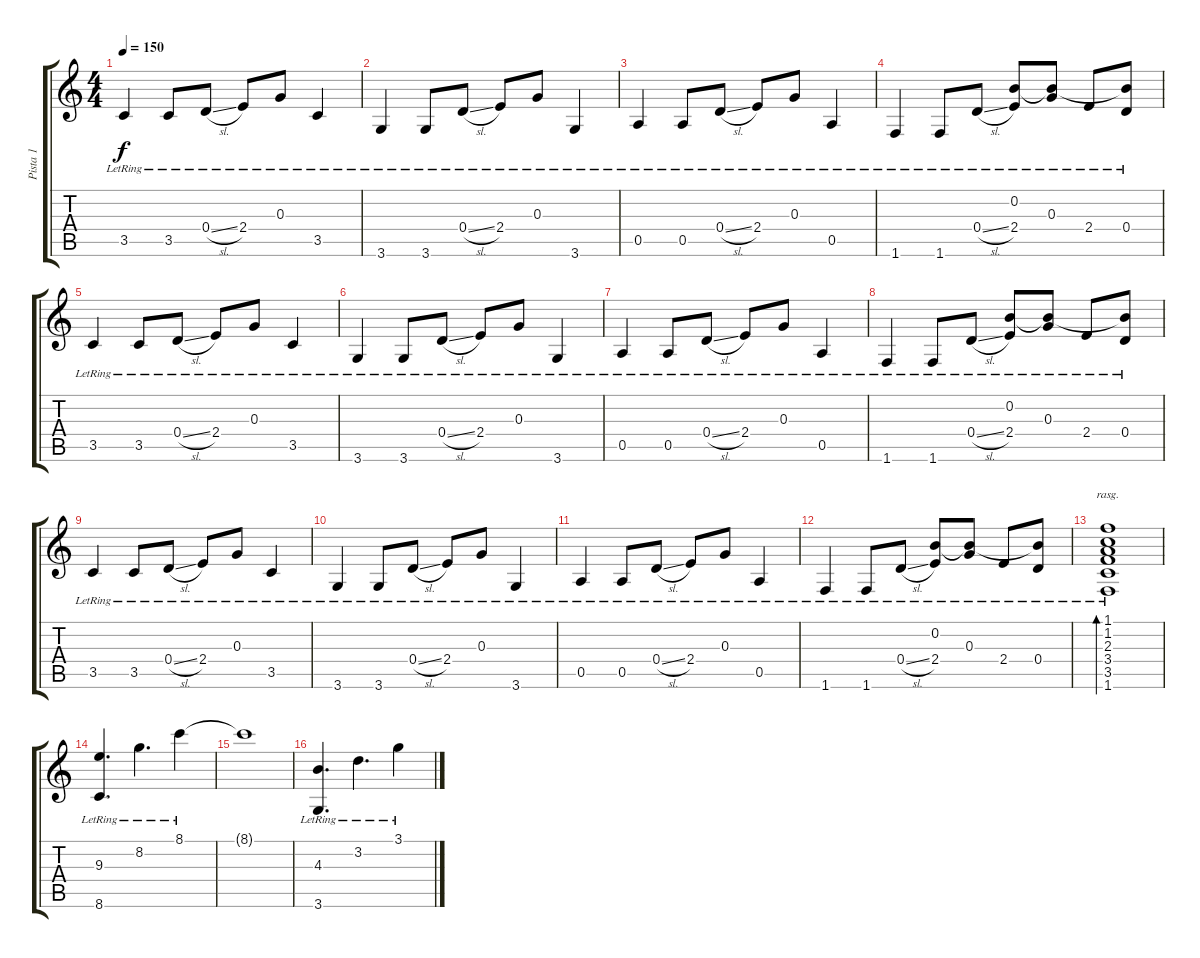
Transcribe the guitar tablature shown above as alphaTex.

\track ("Pista 1" "Pista 1") {instrument acousticguitarsteel}
\staff {score tabs}
\tuning (E4 B3 G3 D3 A2 E2) {hide}
\ts (4 4)
\tempo 150
\clef g2
\ks c
3.5{lr}.4{dy f} 3.5{lr}.8 0.4{sl lr}.8 2.4{lr}.8 0.3{lr}.8 3.5{lr}.4 |
3.6{lr}.4 3.6{lr}.8 0.4{sl lr}.8 2.4{lr}.8 0.3{lr}.8 3.6{lr}.4 |
0.5{lr}.4 0.5{lr}.8 0.4{sl lr}.8 2.4{lr}.8 0.3{lr}.8 0.5{lr}.4 |
1.6{lr}.4 1.6{lr}.8 0.4{sl lr}.8 (0.2 2.4{lr}).8 (0.2{t} 0.3{lr}).8 2.4{lr}.8 (0.2{t} 0.4{lr}).8 |
3.5{lr}.4 3.5{lr}.8 0.4{sl lr}.8 2.4{lr}.8 0.3{lr}.8 3.5{lr}.4 |
3.6{lr}.4 3.6{lr}.8 0.4{sl lr}.8 2.4{lr}.8 0.3{lr}.8 3.6{lr}.4 |
0.5{lr}.4 0.5{lr}.8 0.4{sl lr}.8 2.4{lr}.8 0.3{lr}.8 0.5{lr}.4 |
1.6{lr}.4 1.6{lr}.8 0.4{sl lr}.8 (0.2 2.4{lr}).8 (0.2{t} 0.3{lr}).8 2.4{lr}.8 (0.2{t} 0.4{lr}).8 |
3.5{lr}.4 3.5{lr}.8 0.4{sl lr}.8 2.4{lr}.8 0.3{lr}.8 3.5{lr}.4 |
3.6{lr}.4 3.6{lr}.8 0.4{sl lr}.8 2.4{lr}.8 0.3{lr}.8 3.6{lr}.4 |
0.5{lr}.4 0.5{lr}.8 0.4{sl lr}.8 2.4{lr}.8 0.3{lr}.8 0.5{lr}.4 |
1.6{lr}.4 1.6{lr}.8 0.4{sl lr}.8 (0.2 2.4{lr}).8 (0.2{t} 0.3{lr}).8 2.4{lr}.8 (0.2{t} 0.4{lr}).8 |
(1.1{lr} 1.2{lr} 2.3{lr} 3.4{lr} 3.5{lr} 1.6{lr}).1{bd 480 rasg ii} |
(9.3{lr} 8.6{lr}).4{d} 8.2{lr}.4{d} 8.1{lr}.4 |
8.1{t}.1 |
(4.3{lr} 3.6{lr}).4{d} 3.2{lr}.4{d} 3.1{lr}.4
